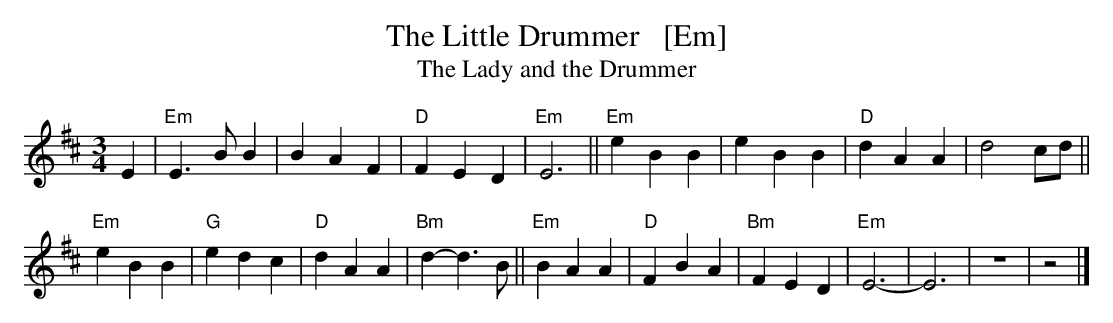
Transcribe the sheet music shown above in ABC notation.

X:1
T: The Little Drummer   [Em]
T: The Lady and the Drummer
M: 3/4
L: 1/8
K: Edor
E2 |\
"Em"E3 B B2 | B2 A2 F2 | "D"F2 E2 D2 | "Em"E6 ||\
"Em"e2 B2 B2 | e2 B2 B2 | "D"d2 A2 A2 | d4 cd ||
"Em"e2 B2 B2 | "G"e2 d2 c2 | "D"d2 A2 A2 | "Bm"d2- d3 B ||\
"Em"B2 A2 A2 | "D"F2 B2 A2 | "Bm"F2 E2 D2 | "Em"E6- | E6 | z6 | z4 |]
